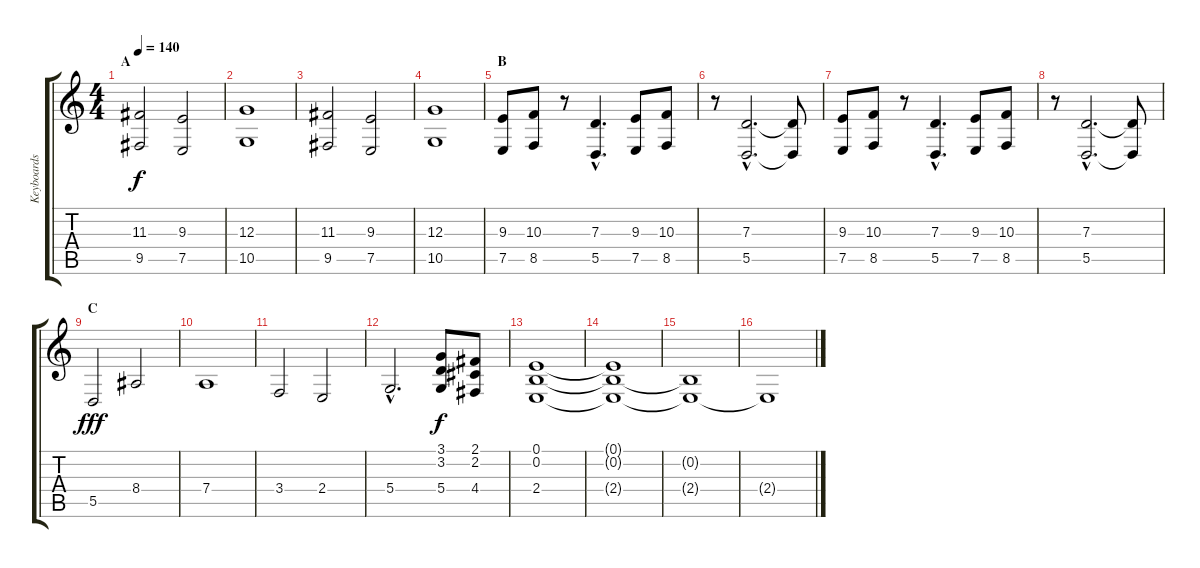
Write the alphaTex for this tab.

\track ("Keyboards" "Keyboards") {instrument stringensemble1}
\staff {score tabs}
\tuning (E4 B3 G3 D3 A2 E2) {hide}
\ts (4 4)
\section ("" "A")
\tempo 140
\clef g2
\ks c
(11.3 9.5).2{dy f} (9.3 7.5).2 |
(12.3 10.5).1 |
(11.3 9.5).2 (9.3 7.5).2 |
(12.3 10.5).1 |
\section ("" "B")
(9.3 7.5).8 (10.3 8.5).8 r.8 (7.3{hac} 5.5{hac}).4{d} (9.3 7.5).8 (10.3 8.5).8 |
r.8 (7.3{hac} 5.5{hac}).2{d} (7.3{t} 5.5{t}).8 |
(9.3 7.5).8 (10.3 8.5).8 r.8 (7.3{hac} 5.5{hac}).4{d} (9.3 7.5).8 (10.3 8.5).8 |
r.8 (7.3{hac} 5.5{hac}).2{d} (7.3{t} 5.5{t}).8 |
\section ("" "C")
5.5.2{dy fff} 8.4.2 |
7.4.1 |
3.4.2 2.4.2 |
5.4{hac}.2{d} (3.1 3.2 5.4).8{dy f} (2.1 2.2 4.4).8 |
(0.1 0.2 2.4).1 |
(0.1{t} 0.2{t} 2.4{t}).1 |
(0.2{t} 2.4{t}).1 |
2.4{t}.1
